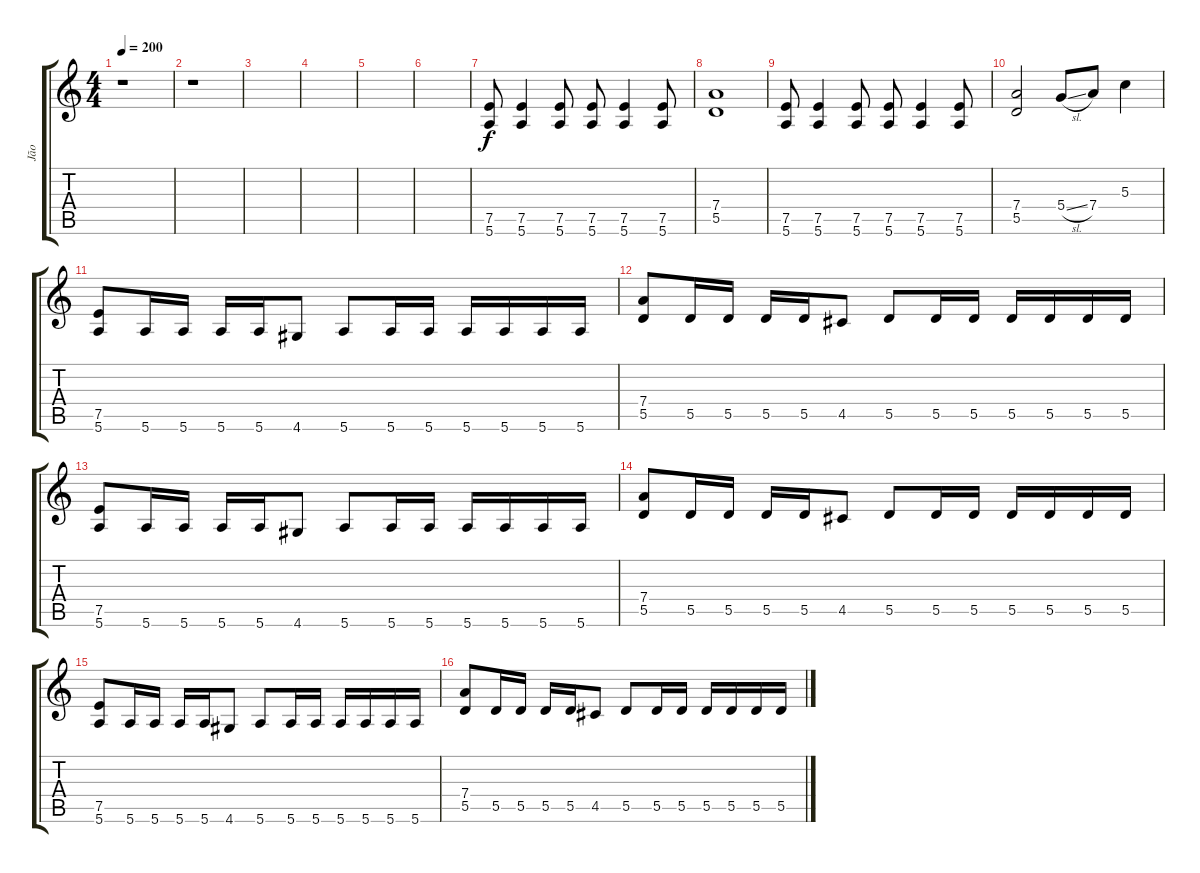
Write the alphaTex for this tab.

\track ("Jão" "Jão") {instrument distortionguitar}
\staff {score tabs}
\tuning (E4 B3 G3 D3 A2 E2) {hide}
\ts (4 4)
\tempo 200
\clef g2
\ks c
r.1{dy f} |
r.1 |
|
|
|
|
(7.5 5.6).8 (7.5 5.6).4 (7.5 5.6).8 (7.5 5.6).8 (7.5 5.6).4 (7.5 5.6).8 |
(7.4 5.5).1 |
(7.5 5.6).8 (7.5 5.6).4 (7.5 5.6).8 (7.5 5.6).8 (7.5 5.6).4 (7.5 5.6).8 |
(7.4 5.5).2 5.4{sl}.8 7.4.8 5.3.4 |
(7.5 5.6).8 5.6.16 5.6.16 5.6.16 5.6.16 4.6.8 5.6.8 5.6.16 5.6.16 5.6.16 5.6.16 5.6.16 5.6.16 |
(7.4 5.5).8 5.5.16 5.5.16 5.5.16 5.5.16 4.5.8 5.5.8 5.5.16 5.5.16 5.5.16 5.5.16 5.5.16 5.5.16 |
(7.5 5.6).8 5.6.16 5.6.16 5.6.16 5.6.16 4.6.8 5.6.8 5.6.16 5.6.16 5.6.16 5.6.16 5.6.16 5.6.16 |
(7.4 5.5).8 5.5.16 5.5.16 5.5.16 5.5.16 4.5.8 5.5.8 5.5.16 5.5.16 5.5.16 5.5.16 5.5.16 5.5.16 |
(7.5 5.6).8 5.6.16 5.6.16 5.6.16 5.6.16 4.6.8 5.6.8 5.6.16 5.6.16 5.6.16 5.6.16 5.6.16 5.6.16 |
(7.4 5.5).8 5.5.16 5.5.16 5.5.16 5.5.16 4.5.8 5.5.8 5.5.16 5.5.16 5.5.16 5.5.16 5.5.16 5.5.16
